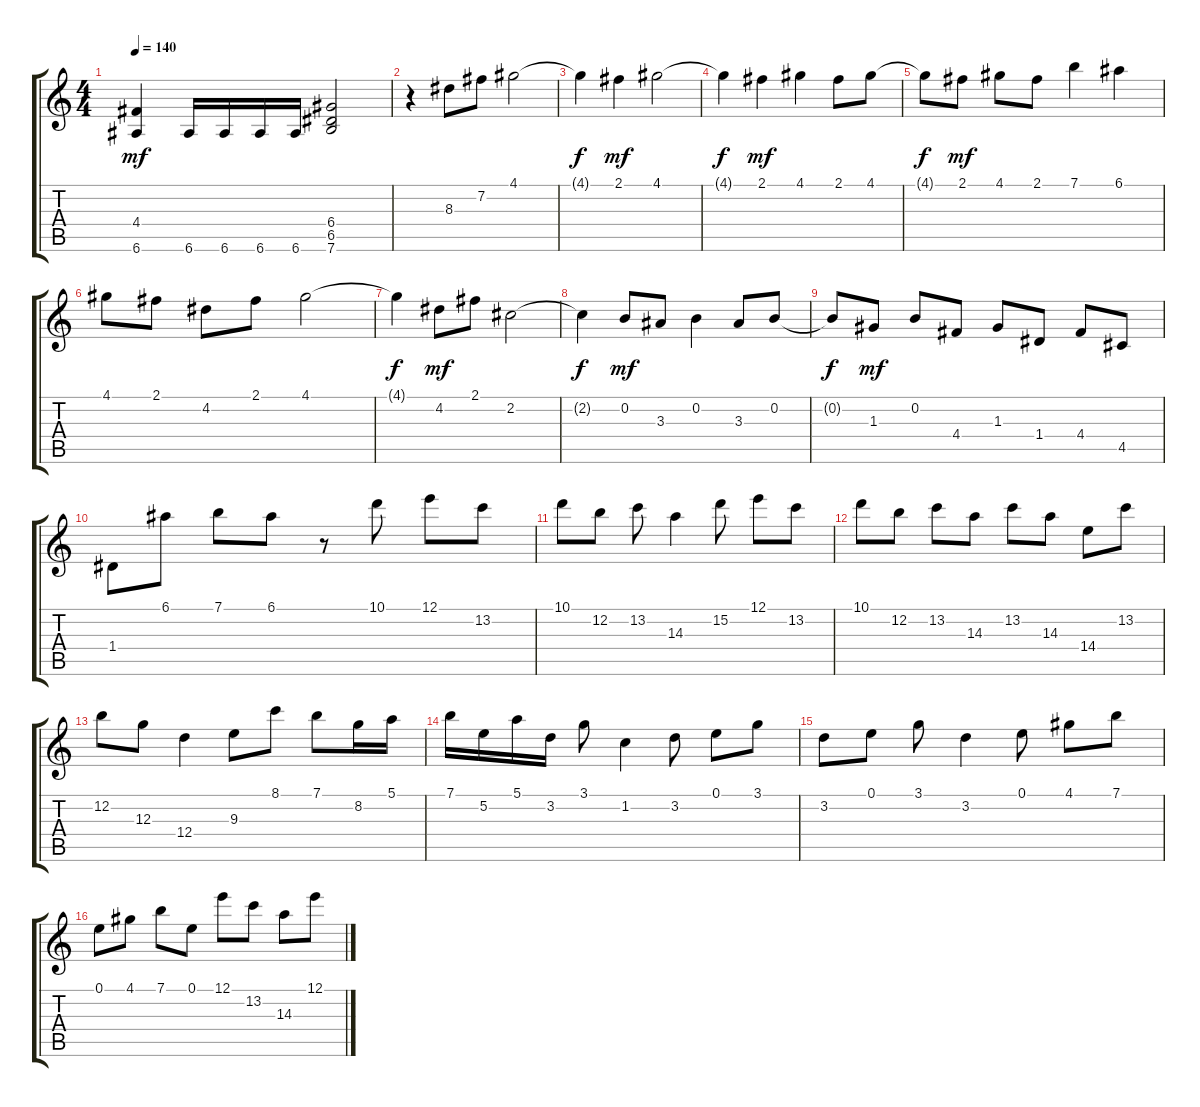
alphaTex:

\track "" {instrument overdrivenguitar}
\staff {score tabs}
\tuning (E4 B3 G3 D3 A2 E2) {hide}
\ts (4 4)
\tempo 140
\clef g2
\ks c
(4.4 6.6).4{dy mf} 6.6.16 6.6.16 6.6.16 6.6.16 (6.4 6.5 7.6).2 |
r.4 8.3.8 7.2.8 4.1.2 |
4.1{t}.4{dy f} 2.1.4{dy mf} 4.1.2 |
4.1{t}.4{dy f} 2.1.4{dy mf} 4.1.4 2.1.8 4.1.8 |
4.1{t}.8{dy f} 2.1.8{dy mf} 4.1.8 2.1.8 7.1.4 6.1.4 |
4.1.8 2.1.8 4.2.8 2.1.8 4.1.2 |
4.1{t}.4{dy f} 4.2.8{dy mf} 2.1.8 2.2.2 |
2.2{t}.4{dy f} 0.2.8{dy mf} 3.3.8 0.2.4 3.3.8 0.2.8 |
0.2{t}.8{dy f} 1.3.8{dy mf} 0.2.8 4.4.8 1.3.8 1.4.8 4.4.8 4.5.8 |
1.4.8 6.1.8 7.1.8 6.1.8 r.8 10.1.8 12.1.8 13.2.8 |
10.1.8 12.2.8 13.2.8 14.3.4 15.2.8 12.1.8 13.2.8 |
10.1.8 12.2.8 13.2.8 14.3.8 13.2.8 14.3.8 14.4.8 13.2.8 |
12.2.8 12.3.8 12.4.4 9.3.8 8.1.8 7.1.8 8.2.16 5.1.16 |
7.1.16 5.2.16 5.1.16 3.2.16 3.1.8 1.2.4 3.2.8 0.1.8 3.1.8 |
3.2.8 0.1.8 3.1.8 3.2.4 0.1.8 4.1.8 7.1.8 |
0.1.8 4.1.8 7.1.8 0.1.8 12.1.8 13.2.8 14.3.8 12.1.8
